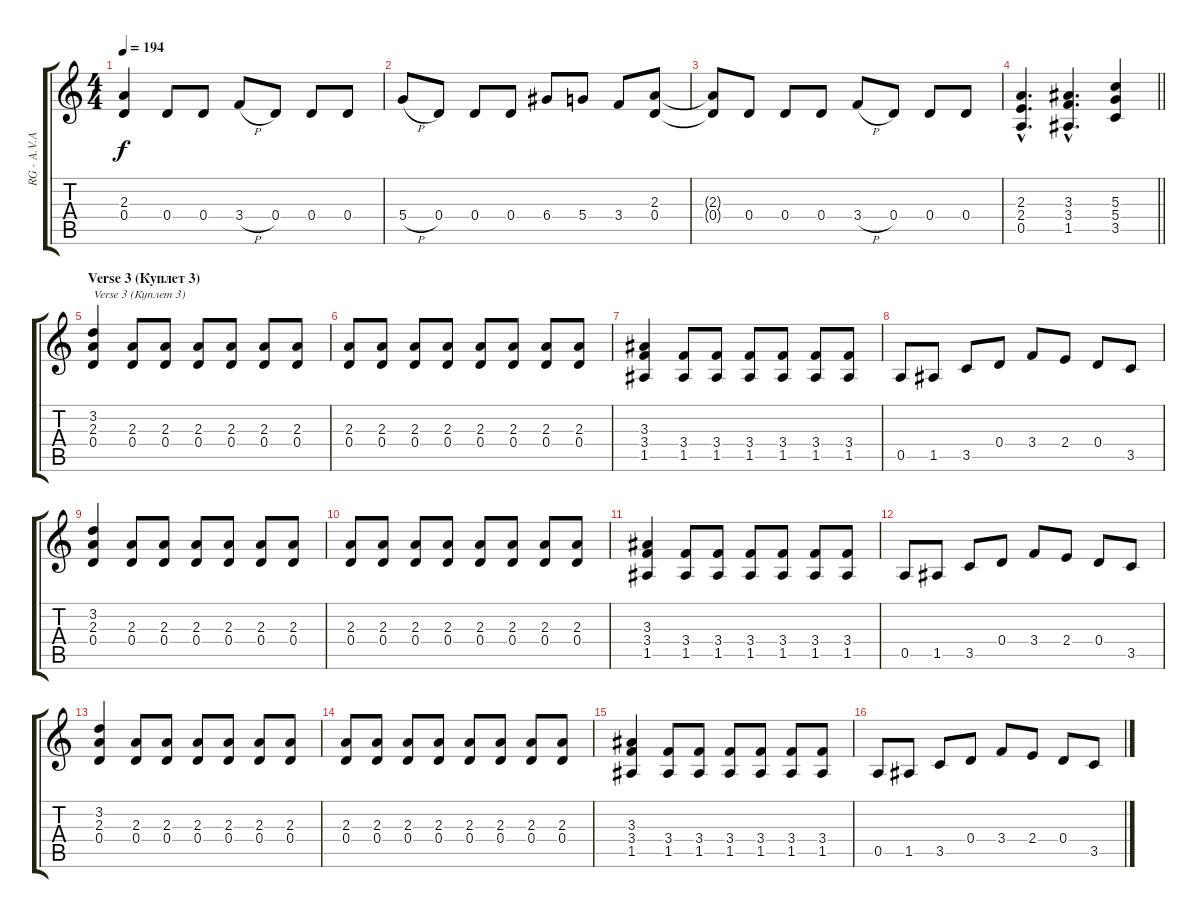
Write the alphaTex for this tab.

\track ("RG - tamonoff" "RG - A.V.A") {instrument distortionguitar}
\staff {score tabs}
\tuning (E4 B3 G3 D3 A2 E2) {hide}
\ts (4 4)
\tempo 194
\clef g2
\ks c
(2.3 0.4).4{dy f} 0.4.8 0.4.8 3.4{h}.8 0.4.8 0.4.8 0.4.8 |
5.4{h}.8 0.4.8 0.4.8 0.4.8 6.4.8 5.4.8 3.4.8 (2.3 0.4).8 |
(2.3{t} 0.4{t}).8 0.4.8 0.4.8 0.4.8 3.4{h}.8 0.4.8 0.4.8 0.4.8 |
\barLineRight lightlight
(2.3{hac} 2.4{hac} 0.5{hac}).4{d} (3.3{hac} 3.4{hac} 1.5{hac}).4{d} (5.3 5.4 3.5).4 |
\section ("" "Verse 3 (Куплет 3)")
(3.2 2.3 0.4).4{txt "Verse 3 (Куплет 3)"} (2.3 0.4).8 (2.3 0.4).8 (2.3 0.4).8 (2.3 0.4).8 (2.3 0.4).8 (2.3 0.4).8 |
(2.3 0.4).8 (2.3 0.4).8 (2.3 0.4).8 (2.3 0.4).8 (2.3 0.4).8 (2.3 0.4).8 (2.3 0.4).8 (2.3 0.4).8 |
(3.3 3.4 1.5).4 (3.4 1.5).8 (3.4 1.5).8 (3.4 1.5).8 (3.4 1.5).8 (3.4 1.5).8 (3.4 1.5).8 |
0.5.8 1.5.8 3.5.8 0.4.8 3.4.8 2.4.8 0.4.8 3.5.8 |
(3.2 2.3 0.4).4 (2.3 0.4).8 (2.3 0.4).8 (2.3 0.4).8 (2.3 0.4).8 (2.3 0.4).8 (2.3 0.4).8 |
(2.3 0.4).8 (2.3 0.4).8 (2.3 0.4).8 (2.3 0.4).8 (2.3 0.4).8 (2.3 0.4).8 (2.3 0.4).8 (2.3 0.4).8 |
(3.3 3.4 1.5).4 (3.4 1.5).8 (3.4 1.5).8 (3.4 1.5).8 (3.4 1.5).8 (3.4 1.5).8 (3.4 1.5).8 |
0.5.8 1.5.8 3.5.8 0.4.8 3.4.8 2.4.8 0.4.8 3.5.8 |
(3.2 2.3 0.4).4 (2.3 0.4).8 (2.3 0.4).8 (2.3 0.4).8 (2.3 0.4).8 (2.3 0.4).8 (2.3 0.4).8 |
(2.3 0.4).8 (2.3 0.4).8 (2.3 0.4).8 (2.3 0.4).8 (2.3 0.4).8 (2.3 0.4).8 (2.3 0.4).8 (2.3 0.4).8 |
(3.3 3.4 1.5).4 (3.4 1.5).8 (3.4 1.5).8 (3.4 1.5).8 (3.4 1.5).8 (3.4 1.5).8 (3.4 1.5).8 |
0.5.8 1.5.8 3.5.8 0.4.8 3.4.8 2.4.8 0.4.8 3.5.8
